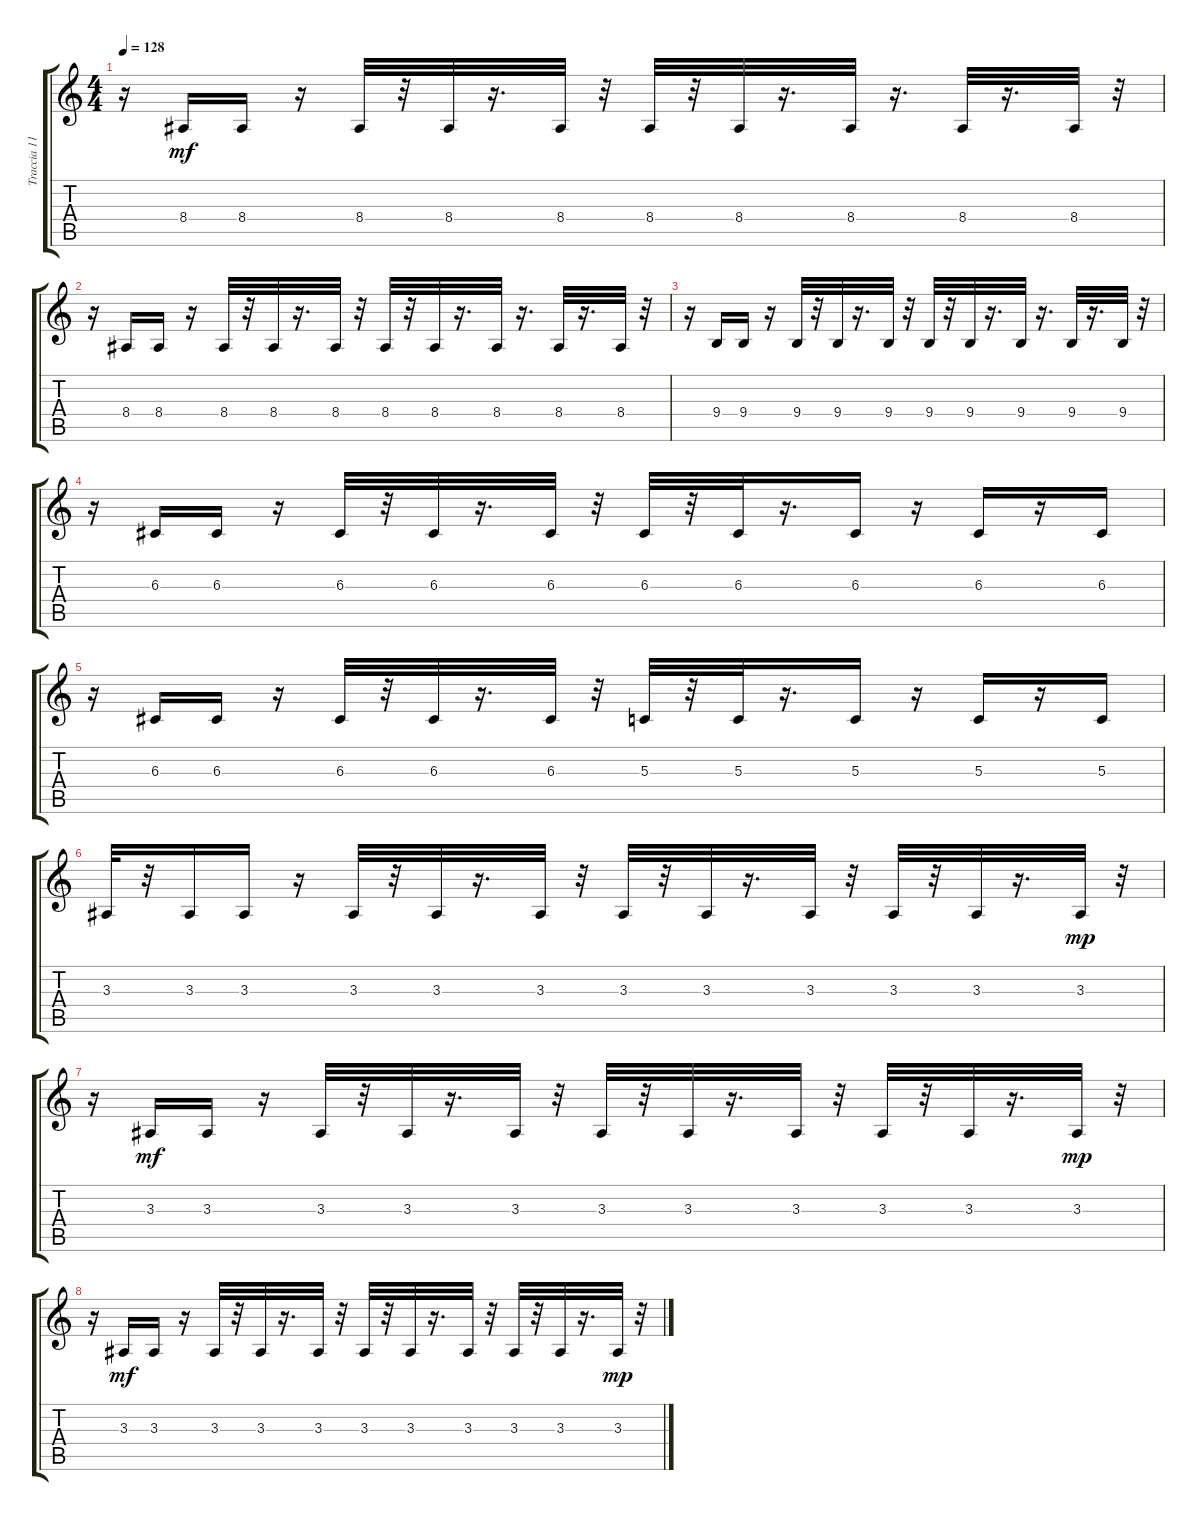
\track ("Traccia 11" "Traccia 11") {instrument synthbrass1}
\staff {score tabs}
\tuning (E4 B3 G3 D3 A2 E2) {hide}
\ts (4 4)
\tempo 128
\clef g2
\ks c
r.16{dy mf} 8.4.16 8.4.16 r.16 8.4.32 r.32 8.4.32 r.16{d} 8.4.32 r.32 8.4.32 r.32 8.4.32 r.16{d} 8.4.32 r.16{d} 8.4.32 r.16{d} 8.4.32 r.32 |
r.16 8.4.16 8.4.16 r.16 8.4.32 r.32 8.4.32 r.16{d} 8.4.32 r.32 8.4.32 r.32 8.4.32 r.16{d} 8.4.32 r.16{d} 8.4.32 r.16{d} 8.4.32 r.32 |
r.16 9.4.16 9.4.16 r.16 9.4.32 r.32 9.4.32 r.16{d} 9.4.32 r.32 9.4.32 r.32 9.4.32 r.16{d} 9.4.32 r.16{d} 9.4.32 r.16{d} 9.4.32 r.32 |
r.16 6.3.16 6.3.16 r.16 6.3.32 r.32 6.3.32 r.16{d} 6.3.32 r.32 6.3.32 r.32 6.3.32 r.16{d} 6.3.16 r.16 6.3.16 r.16 6.3.16 |
r.16 6.3.16 6.3.16 r.16 6.3.32 r.32 6.3.32 r.16{d} 6.3.32 r.32 5.3.32 r.32 5.3.32 r.16{d} 5.3.16 r.16 5.3.16 r.16 5.3.16 |
3.3.32 r.32 3.3.16 3.3.16 r.16 3.3.32 r.32 3.3.32 r.16{d} 3.3.32 r.32 3.3.32 r.32 3.3.32 r.16{d} 3.3.32 r.32 3.3.32 r.32 3.3.32 r.16{d} 3.3.32{dy mp} r.32 |
r.16 3.3.16{dy mf} 3.3.16 r.16 3.3.32 r.32 3.3.32 r.16{d} 3.3.32 r.32 3.3.32 r.32 3.3.32 r.16{d} 3.3.32 r.32 3.3.32 r.32 3.3.32 r.16{d} 3.3.32{dy mp} r.32 |
r.16 3.3.16{dy mf} 3.3.16 r.16 3.3.32 r.32 3.3.32 r.16{d} 3.3.32 r.32 3.3.32 r.32 3.3.32 r.16{d} 3.3.32 r.32 3.3.32 r.32 3.3.32 r.16{d} 3.3.32{dy mp} r.32
